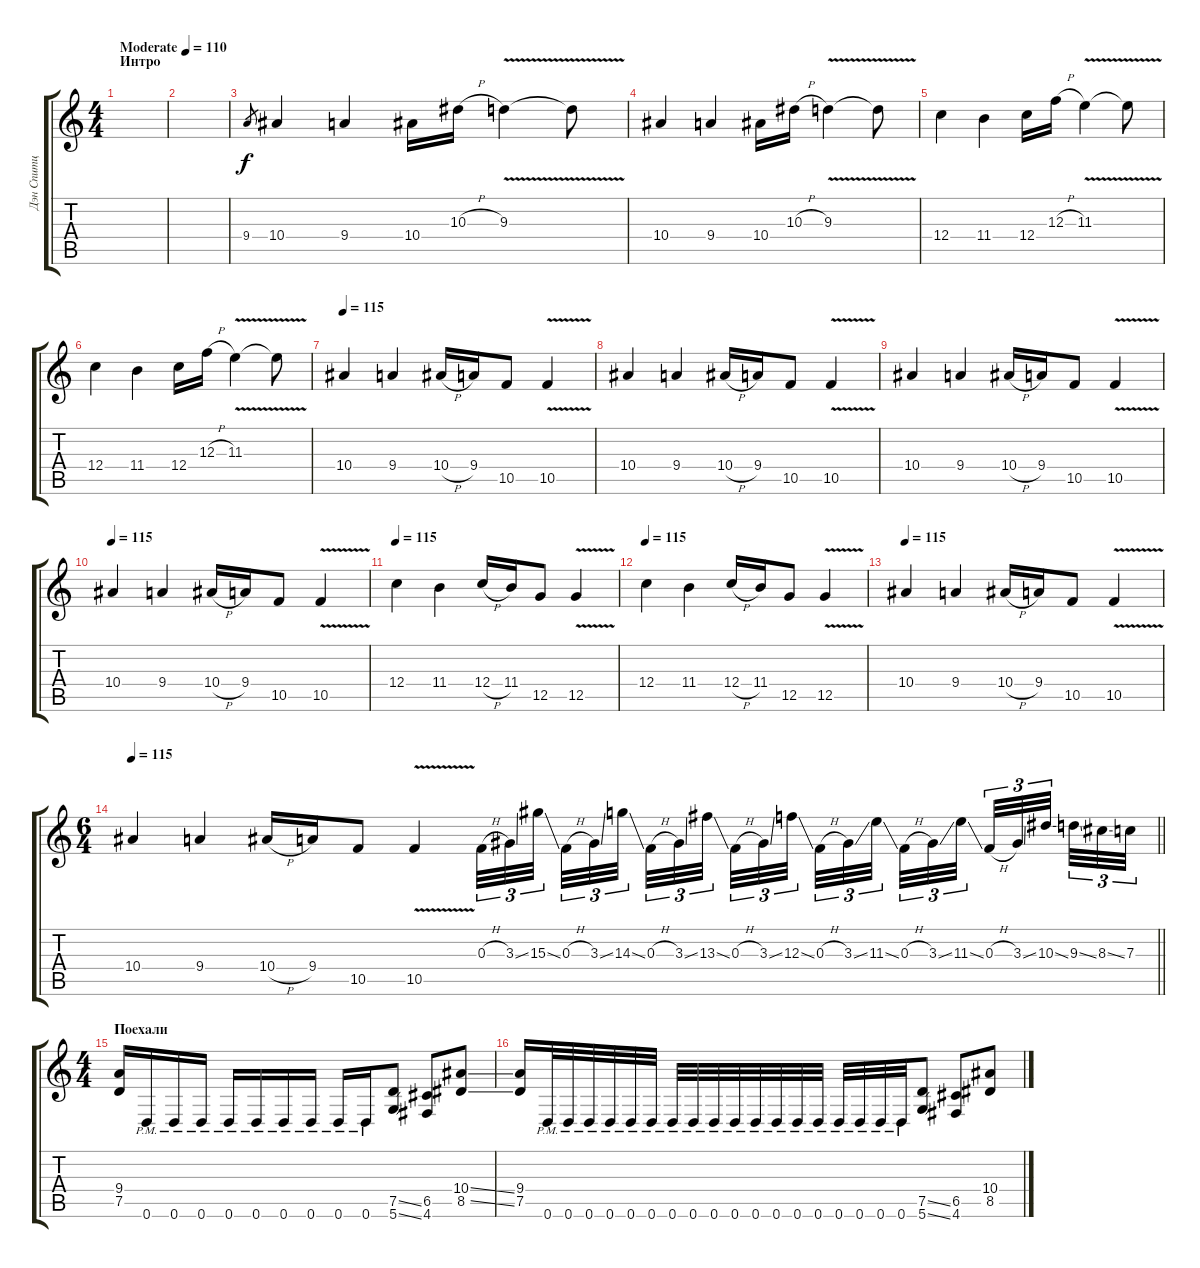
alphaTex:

\track ("Дэн Спитц" "Дэн Спитц") {instrument distortionguitar}
\staff {score tabs}
\tuning (D4 A3 F3 C3 G2 D2) {hide}
\ts (4 4)
\section ("" "Интро")
\tempo (110 "Moderate")
\clef g2
\ks c
|
|
9.4.8{gr} 10.4.4 9.4.4 10.4.16 10.3{h}.16 9.3{v}.4 9.3{t}.8 |
10.4.4 9.4.4 10.4.16 10.3{h}.16 9.3{v}.4 9.3{t}.8 |
12.4.4 11.4.4 12.4.16 12.3{h}.16 11.3{v}.4 11.3{t}.8 |
12.4.4 11.4.4 12.4.16 12.3{h}.16 11.3{v}.4 11.3{t}.8 |
\tempo 115
10.4.4 9.4.4 10.4{h}.16 9.4.16 10.5.8 10.5{v}.4 |
10.4.4 9.4.4 10.4{h}.16 9.4.16 10.5.8 10.5{v}.4 |
10.4.4 9.4.4 10.4{h}.16 9.4.16 10.5.8 10.5{v}.4 |
\tempo 115
10.4.4 9.4.4 10.4{h}.16 9.4.16 10.5.8 10.5{v}.4 |
\tempo 115
12.4.4 11.4.4 12.4{h}.16 11.4.16 12.5.8 12.5{v}.4 |
\tempo 115
12.4.4 11.4.4 12.4{h}.16 11.4.16 12.5.8 12.5{v}.4 |
\tempo 115
10.4.4 9.4.4 10.4{h}.16 9.4.16 10.5.8 10.5{v}.4 |
\ts (6 4)
\tempo 115
\barLineRight lightlight
10.4.4 9.4.4 10.4{h}.16 9.4.16 10.5.8 10.5{v}.4 0.3{h}.32{tu (3 2) instrument guitarharmonics} 3.3{ss}.32{tu (3 2)} 15.3{ss}.32{tu (3 2) beam splitsecondary} 0.3{h}.32{tu (3 2)} 3.3{ss}.32{tu (3 2)} 14.3{ss}.32{tu (3 2) beam splitsecondary} 0.3{h}.32{tu (3 2)} 3.3{ss}.32{tu (3 2)} 13.3{ss}.32{tu (3 2) beam splitsecondary} 0.3{h}.32{tu (3 2)} 3.3{ss}.32{tu (3 2)} 12.3{ss}.32{tu (3 2) beam splitsecondary} 0.3{h}.32{tu (3 2)} 3.3{ss}.32{tu (3 2)} 11.3{ss}.32{tu (3 2) beam splitsecondary} 0.3{h}.32{tu (3 2)} 3.3{ss}.32{tu (3 2)} 11.3{ss}.32{tu (3 2) beam splitsecondary} 0.3{h}.32{tu (3 2)} 3.3{ss}.32{tu (3 2)} 10.3{ss}.32{tu (3 2) beam splitsecondary} 9.3{ss}.32{tu (3 2)} 8.3{ss}.32{tu (3 2)} 7.3.32{tu (3 2)} |
\ts (4 4)
\section ("" "Поехали")
(9.4 7.5).16{instrument distortionguitar} 0.6{pm}.16 0.6{pm}.16 0.6{pm}.16 0.6{pm}.16 0.6{pm}.16 0.6{pm}.16 0.6{pm}.16 0.6{pm}.16 0.6{pm}.16 (7.5{ss} 5.6{ss}).8 (6.5 4.6).8 (10.4{ss} 8.5{ss}).8 |
(9.4 7.5).16 0.6{pm}.32 0.6{pm}.32 0.6{pm}.32 0.6{pm}.32 0.6{pm}.32 0.6{pm}.32 0.6{pm}.32 0.6{pm}.32 0.6{pm}.32 0.6{pm}.32 0.6{pm}.32 0.6{pm}.32 0.6{pm}.32 0.6{pm}.32 0.6{pm}.32 0.6{pm}.32 0.6{pm}.32 0.6{pm}.32 (7.5{ss} 5.6{ss}).8 (6.5 4.6).8 (10.4{ss} 8.5{ss}).8
